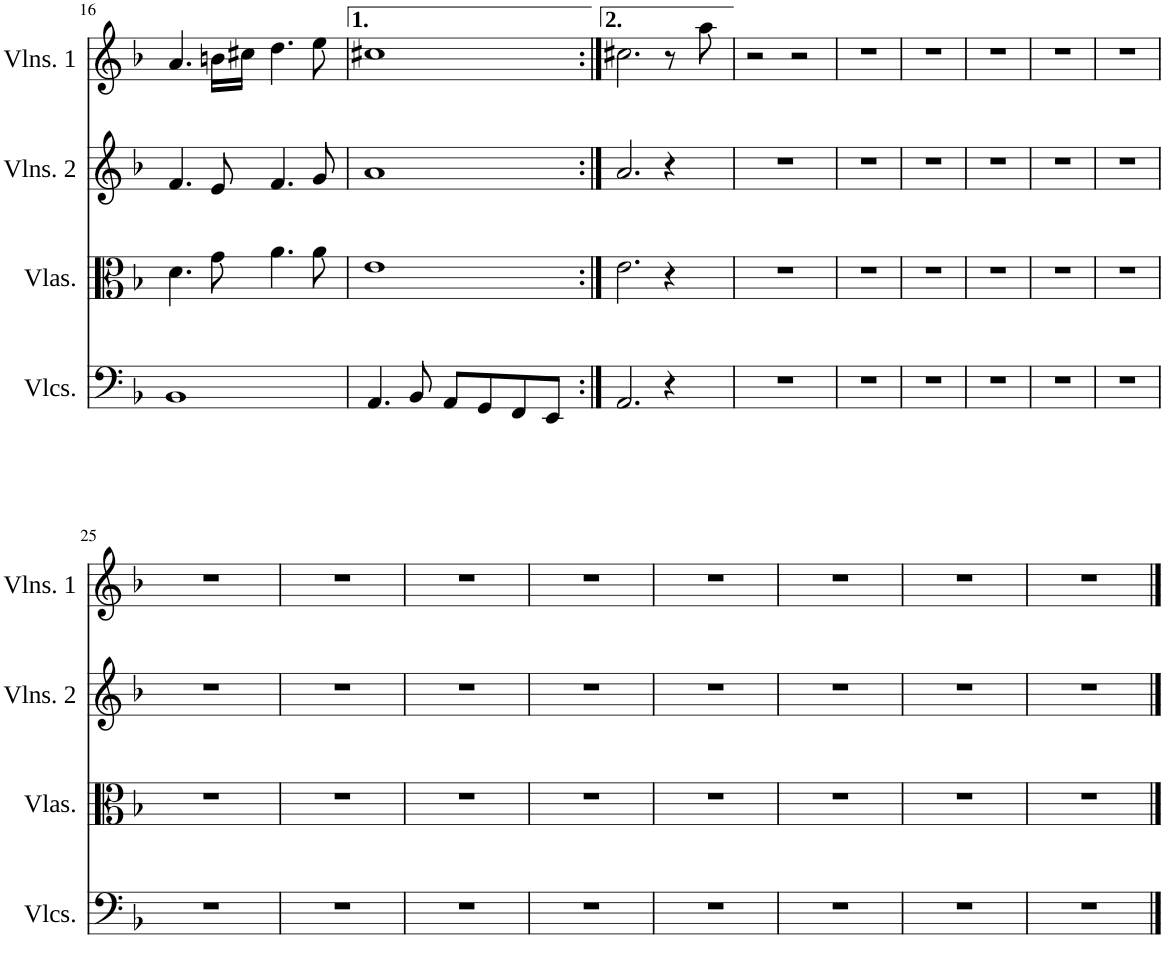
**kern	**kern	**kern	**kern
*part4	*part3	*part2	*part1
*staff4	*staff3	*staff2	*staff1
*I"Violoncellos	*I"Violas	*I"Violins 2	*I"Violins 1
*I'Vlcs.	*I'Vlas.	*I'Vlns. 2	*I'Vlns. 1
!!LO:PB:g=z
*clefF4	*clefC3	*clefG2	*clefG2
*k[b-]	*k[b-]	*k[b-]	*k[b-]
*M4/4	*M4/4	*M4/4	*M4/4
*met(c|)	*met(c|)	*met(c|)	*met(c|)
=16	=16	=16	=16
1BB-	4.d\	4.f/	4.a/
.	8g\	8e/	16bn\LL
.	.	.	16cc#X\JJ
.	4.a\	4.f/	4.dd\
.	8a\	8g/	8ee\
=17	=17	=17	=17
4.AA/	1e	1a	1cc#X
8BB-/	.	.	.
8AA/L	.	.	.
8GG/	.	.	.
8FF/	.	.	.
8EE/J	.	.	.
=18:|!	=18:|!	=18:|!	=18:|!
2.AA/	2.e\	2.a/	2.cc#X\
4r	4r	4r	8r
.	.	.	8aa\
=19	=19	=19	=19
1r	1r	1r	2r
.	.	.	2r
=20	=20	=20	=20
1r	1r	1r	1r
=21	=21	=21	=21
1r	1r	1r	1r
=22	=22	=22	=22
1r	1r	1r	1r
=23	=23	=23	=23
1r	1r	1r	1r
=24	=24	=24	=24
1r	1r	1r	1r
!!LO:LB:g=z
=25	=25	=25	=25
1r	1r	1r	1r
=26	=26	=26	=26
1r	1r	1r	1r
=27	=27	=27	=27
1r	1r	1r	1r
=28	=28	=28	=28
1r	1r	1r	1r
=29	=29	=29	=29
1r	1r	1r	1r
=30	=30	=30	=30
1r	1r	1r	1r
=31	=31	=31	=31
1r	1r	1r	1r
=32	=32	=32	=32
1r	1r	1r	1r
==	==	==	==
*-	*-	*-	*-
